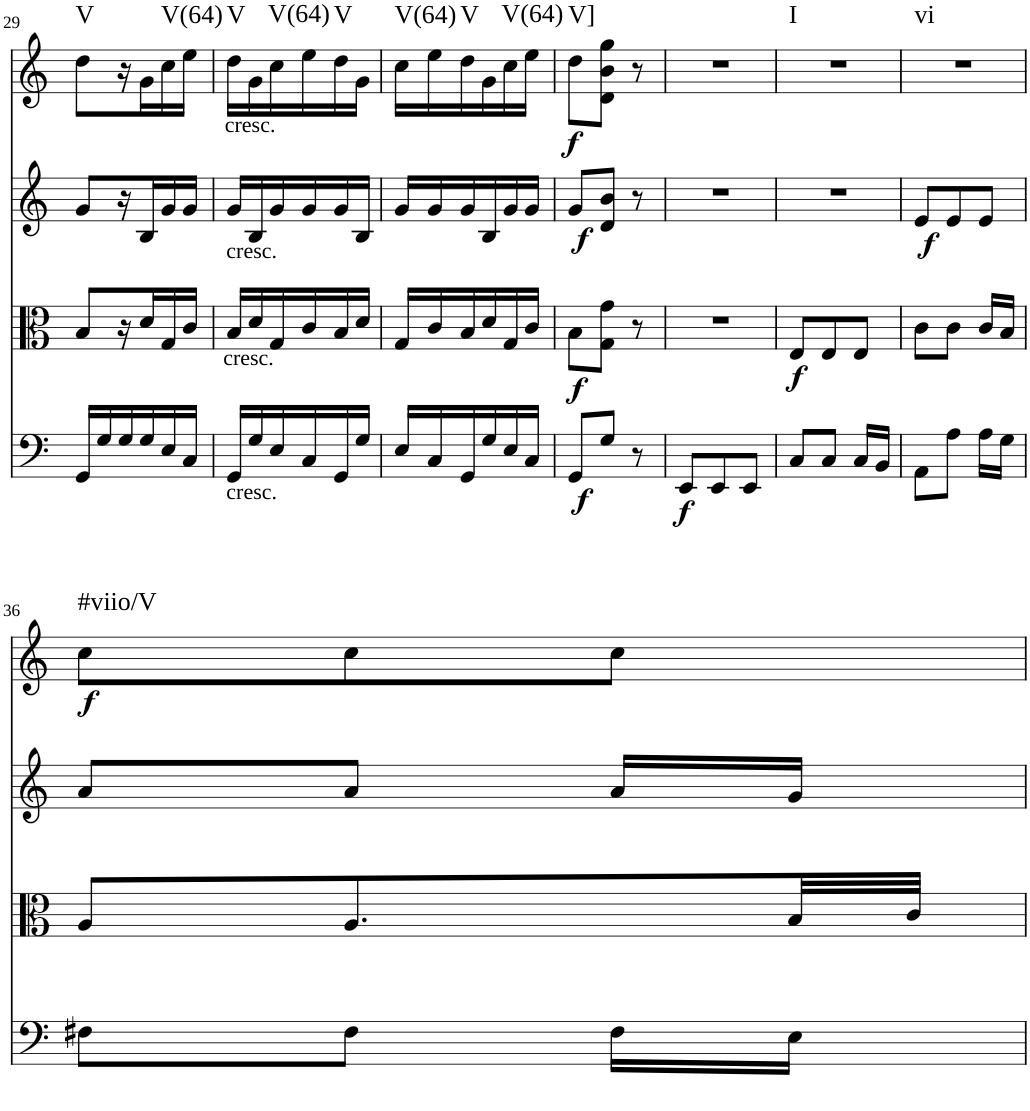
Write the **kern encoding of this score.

**kern	**dynam	**kern	**dynam	**kern	**dynam	**kern	**dynam	**harte
*part4	*part4	*part3	*part3	*part2	*part2	*part1	*part1	*part1
*staff4	*staff4	*staff3	*staff3	*staff2	*staff2	*staff1	*staff1	*
*I"Violoncello	*	*I"Viola	*	*I"Violin II	*	*I"Violin I	*	*
!!LO:PB:g=z
*clefF4	*	*clefC3	*	*clefG2	*	*clefG2	*	*
*k[]	*	*k[]	*	*k[]	*	*k[]	*	*
*M3/8	*	*M3/8	*	*M3/8	*	*M3/8	*	*
=29	=29	=29	=29	=29	=29	=29	=29	=29
!	!	!	!	!	!	!	!	!LO:H:kt=V
16GG/LL	.	8B/L	.	8g/L	.	8dd\L	.	N
16G/	.	.	.	.	.	.	.	.
16G/	.	16r	.	16r	.	16r	.	.
16G/	.	16d/	.	16B/	.	16g\	.	.
!	!	!	!	!	!	!	!	!LO:H:kt=V(64)
16E/	.	16G/	.	16g/	.	16cc\	.	N
16C/JJ	.	16c/JJ	.	16g/JJ	.	16ee\JJ	.	.
=30	=30	=30	=30	=30	=30	=30	=30	=30
!	!	!	!	!	!	!LO:TX:b:t=cresc.	!	!
!	!	!	!	!LO:TX:b:t=cresc.	!	!	!	!
!	!	!LO:TX:b:t=cresc.	!	!	!	!	!	!
!LO:TX:b:t=cresc.	!	!	!	!	!	!	!	!LO:H:kt=V
16GG/LL	.	16B/LL	.	16g/LL	.	16dd\LL	.	N
16G/	.	16d/	.	16B/	.	16g\	.	.
!	!	!	!	!	!	!	!	!LO:H:kt=V(64)
16E/	.	16G/	.	16g/	.	16cc\	.	N
16C/	.	16c/	.	16g/	.	16ee\	.	.
!	!	!	!	!	!	!	!	!LO:H:kt=V
16GG/	.	16B/	.	16g/	.	16dd\	.	N
16G/JJ	.	16d/JJ	.	16B/JJ	.	16g\JJ	.	.
=31	=31	=31	=31	=31	=31	=31	=31	=31
!	!	!	!	!	!	!	!	!LO:H:kt=V(64)
16E/LL	.	16G/LL	.	16g/LL	.	16cc\LL	.	N
16C/	.	16c/	.	16g/	.	16ee\	.	.
!	!	!	!	!	!	!	!	!LO:H:kt=V
16GG/	.	16B/	.	16g/	.	16dd\	.	N
16G/	.	16d/	.	16B/	.	16g\	.	.
!	!	!	!	!	!	!	!	!LO:H:kt=V(64)
16E/	.	16G/	.	16g/	.	16cc\	.	N
16C/JJ	.	16c/JJ	.	16g/JJ	.	16ee\JJ	.	.
=32	=32	=32	=32	=32	=32	=32	=32	=32
!	!LO:DY:b	!	!LO:DY:b	!	!LO:DY:b	!	!LO:DY:b	!LO:H:kt=V]
8GG/L	f	8B\L	f	8g/L	f	8dd\L	f	N
8G/J	.	8G\ 8g\J	.	8d/ 8b/J	.	8d\ 8b\ 8gg\J	.	.
8r	.	8r	.	8r	.	8r	.	.
=33	=33	=33	=33	=33	=33	=33	=33	=33
!	!LO:DY:b	!	!	!	!	!	!	!
8EE/L	f	4.r	.	4.r	.	4.r	.	.
8EE/	.	.	.	.	.	.	.	.
8EE/J	.	.	.	.	.	.	.	.
=34	=34	=34	=34	=34	=34	=34	=34	=34
!	!	!	!LO:DY:b	!	!	!	!	!LO:H:kt=I
8C/L	.	8E/L	f	4.r	.	4.r	.	N
8C/J	.	8E/	.	.	.	.	.	.
16C/LL	.	8E/J	.	.	.	.	.	.
16BB/JJ	.	.	.	.	.	.	.	.
=35	=35	=35	=35	=35	=35	=35	=35	=35
!	!	!	!	!	!LO:DY:b	!	!	!LO:H:kt=vi
8AA\L	.	8c\L	.	8e/L	f	4.r	.	N
8A\J	.	8c\J	.	8e/	.	.	.	.
16A\LL	.	16c/LL	.	8e/J	.	.	.	.
16G\JJ	.	16B/JJ	.	.	.	.	.	.
!!LO:LB:g=z
=36	=36	=36	=36	=36	=36	=36	=36	=36
!	!	!	!	!	!	!	!LO:DY:b	!LO:H:kt=#viio/V
8F#X\L	.	8A/L	.	8a/L	.	8cc\L	f	N
8F#\J	.	8.A/	.	8a/J	.	8cc\	.	.
16F#\LL	.	.	.	16a/LL	.	8cc\J	.	.
16E\JJ	.	32B/LL	.	16g/JJ	.	.	.	.
.	.	32c/JJJ	.	.	.	.	.	.
=	=	=	=	=	=	=	=	=
*-	*-	*-	*-	*-	*-	*-	*-	*-
